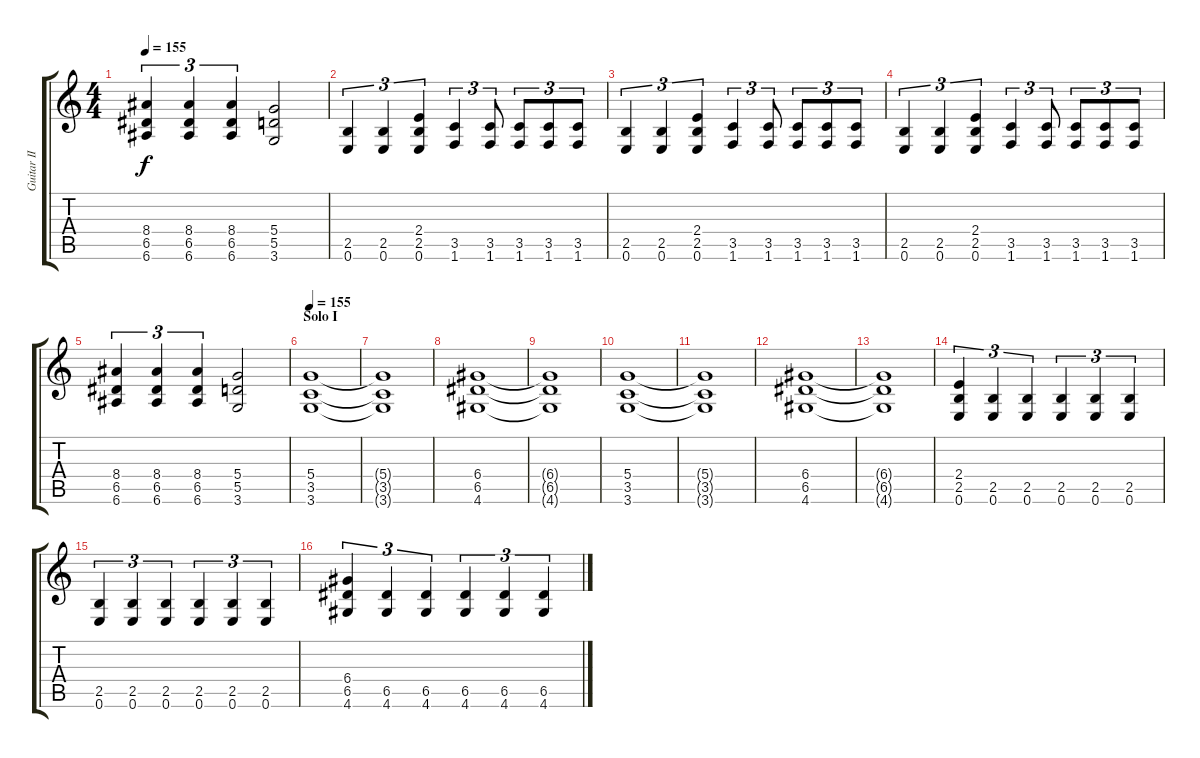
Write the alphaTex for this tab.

\track ("Guitar II" "Guitar II") {instrument distortionguitar}
\staff {score tabs}
\tuning (E4 B3 G3 D3 A2 E2) {hide}
\ts (4 4)
\tempo 155
\clef g2
\ks c
(8.4 6.5 6.6).4{tu (3 2) dy f} (8.4 6.5 6.6).4{tu (3 2)} (8.4 6.5 6.6).4{tu (3 2)} (5.4 5.5 3.6).2 |
(2.5 0.6).4{tu (3 2)} (2.5 0.6).4{tu (3 2)} (2.4 2.5 0.6).4{tu (3 2)} (3.5 1.6).4{tu (3 2)} (3.5 1.6).8{tu (3 2)} (3.5 1.6).8{tu (3 2)} (3.5 1.6).8{tu (3 2)} (3.5 1.6).8{tu (3 2)} |
(2.5 0.6).4{tu (3 2)} (2.5 0.6).4{tu (3 2)} (2.4 2.5 0.6).4{tu (3 2)} (3.5 1.6).4{tu (3 2)} (3.5 1.6).8{tu (3 2)} (3.5 1.6).8{tu (3 2)} (3.5 1.6).8{tu (3 2)} (3.5 1.6).8{tu (3 2)} |
(2.5 0.6).4{tu (3 2)} (2.5 0.6).4{tu (3 2)} (2.4 2.5 0.6).4{tu (3 2)} (3.5 1.6).4{tu (3 2)} (3.5 1.6).8{tu (3 2)} (3.5 1.6).8{tu (3 2)} (3.5 1.6).8{tu (3 2)} (3.5 1.6).8{tu (3 2)} |
(8.4 6.5 6.6).4{tu (3 2)} (8.4 6.5 6.6).4{tu (3 2)} (8.4 6.5 6.6).4{tu (3 2)} (5.4 5.5 3.6).2 |
\section ("" "Solo I")
\tempo 155
(5.4 3.5 3.6).1 |
(5.4{t} 3.5{t} 3.6{t}).1 |
(6.4 6.5 4.6).1 |
(6.4{t} 6.5{t} 4.6{t}).1 |
(5.4 3.5 3.6).1 |
(5.4{t} 3.5{t} 3.6{t}).1 |
(6.4 6.5 4.6).1 |
(6.4{t} 6.5{t} 4.6{t}).1 |
(2.4 2.5 0.6).4{tu (3 2)} (2.5 0.6).4{tu (3 2)} (2.5 0.6).4{tu (3 2)} (2.5 0.6).4{tu (3 2)} (2.5 0.6).4{tu (3 2)} (2.5 0.6).4{tu (3 2)} |
(2.5 0.6).4{tu (3 2)} (2.5 0.6).4{tu (3 2)} (2.5 0.6).4{tu (3 2)} (2.5 0.6).4{tu (3 2)} (2.5 0.6).4{tu (3 2)} (2.5 0.6).4{tu (3 2)} |
(6.4 6.5 4.6).4{tu (3 2)} (6.5 4.6).4{tu (3 2)} (6.5 4.6).4{tu (3 2)} (6.5 4.6).4{tu (3 2)} (6.5 4.6).4{tu (3 2)} (6.5 4.6).4{tu (3 2)}
